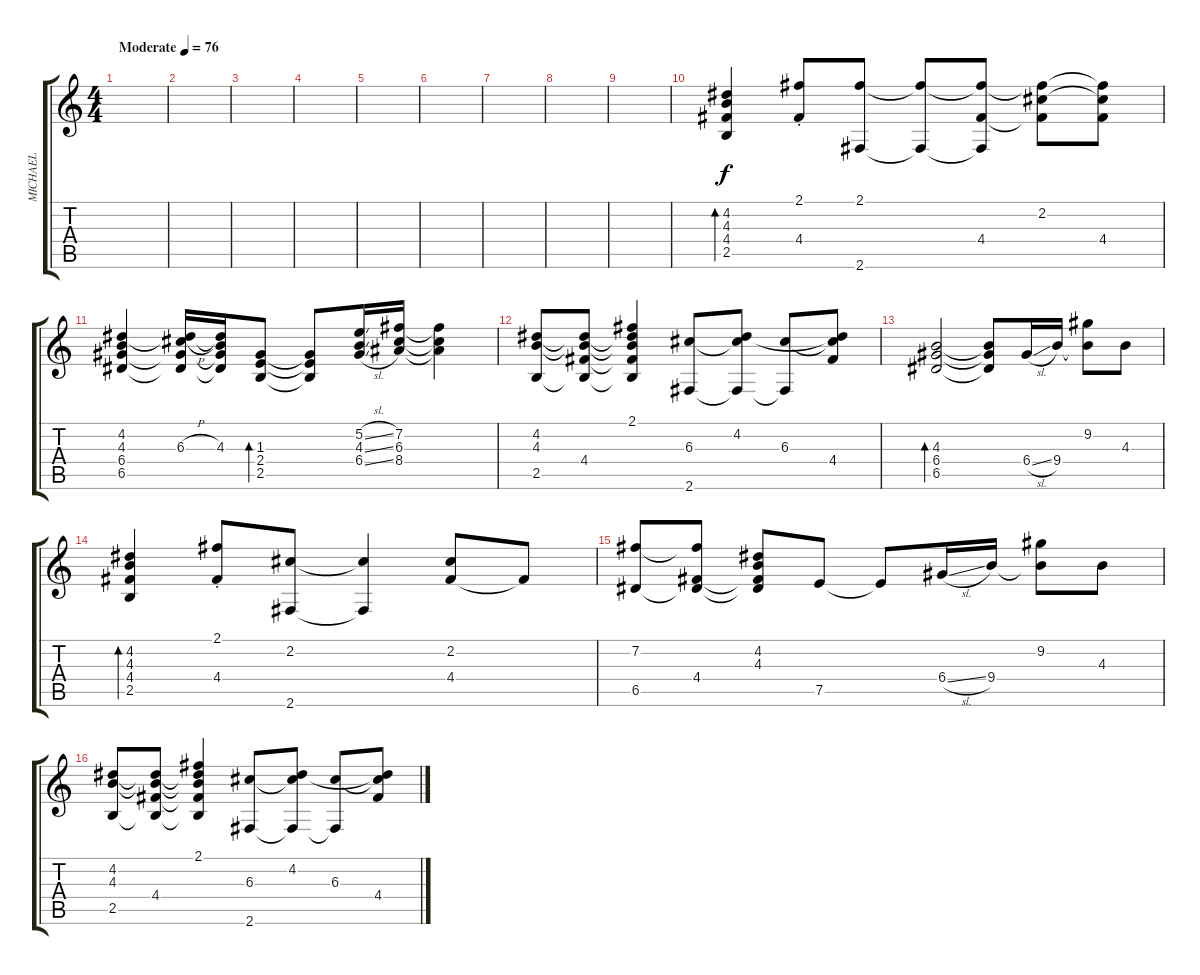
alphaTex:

\track ("MICHAEL" "MICHAEL") {instrument overdrivenguitar}
\staff {score tabs}
\tuning (E4 B3 G3 D3 A2 E2) {hide}
\ts (4 4)
\tempo (76 "Moderate")
\clef g2
\ks c
|
|
|
|
|
|
|
|
|
(4.2 4.3 4.4 2.5).4{bd 120} (2.1{st} 4.4{st}).8 (2.1 2.6).8 (2.1{t} 2.6{t}).8 (2.1{t} 4.4 2.6{t}).8 (2.1{t} 2.2 4.4{t}).8 (2.1{t} 2.2{t} 4.4).8 |
(4.2 4.3 6.4 6.5).4 (4.2{t} 6.3{h} 6.4{t} 6.5{t}).16 (4.2{t} 4.3 6.4{t} 6.5{t}).16 (1.3 2.4 2.5).8{bd 120} (1.3{t} 2.4{t} 2.5{t}).8 (5.2{sl} 4.3{sl} 6.4{sl}).16 (7.2 6.3 8.4).16 (7.2{t} 6.3{t} 8.4{t}).4 |
(4.2 4.3 2.5).8 (4.2{t} 4.3{t} 4.4 2.5{t}).8 (2.1 4.2{t} 4.3{t} 4.4{t} 2.5{t}).4 (6.3 2.6).8 (4.2 6.3{t} 2.6{t}).8 (6.3 2.6{t}).8 (4.2{t} 6.3{t} 4.4).8 |
(4.3 6.4 6.5).2{bd 240} (4.3{t} 6.4{t} 6.5{t}).8 6.4{sl}.16 9.4.16 (9.2 9.4{t}).8 4.3.8 |
(4.2 4.3 4.4 2.5).4{bd 120} (2.1{st} 4.4{st}).8 (2.2 2.6).8 (2.2{t} 2.6{t}).4 (2.2 4.4).8 4.4{t}.8 |
(7.2 6.5).8 (7.2{t} 4.4 6.5{t}).8 (4.2 4.3 4.4{t} 6.5{t}).8 7.5.8 7.5{t}.8 6.4{sl}.16 9.4.16 (9.2 9.4{t}).8 4.3.8 |
(4.2 4.3 2.5).8 (4.2{t} 4.3{t} 4.4 2.5{t}).8 (2.1 4.2{t} 4.3{t} 4.4{t} 2.5{t}).4 (6.3 2.6).8 (4.2 6.3{t} 2.6{t}).8 (6.3 2.6{t}).8 (4.2{t} 6.3{t} 4.4).8
